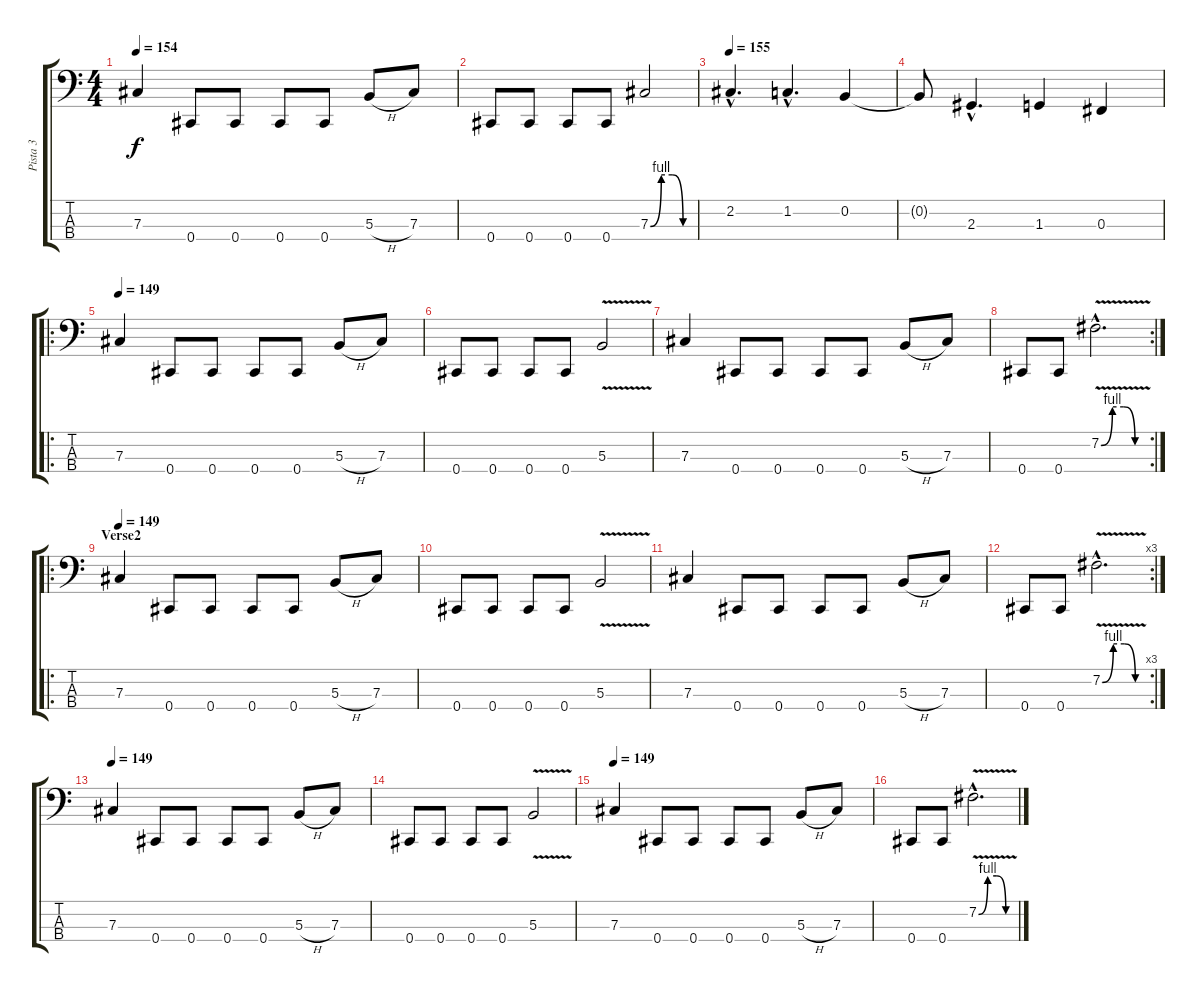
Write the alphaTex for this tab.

\track ("Pista 3" "Pista 3") {instrument electricbassfinger}
\staff {score tabs}
\tuning (E2 B1 Gb1 Db1) {hide}
\ts (4 4)
\tempo 154
\clef f4
\ks c
7.3.4{dy f} 0.4.8 0.4.8 0.4.8 0.4.8 5.3{h}.8 7.3.8 |
0.4.8 0.4.8 0.4.8 0.4.8 7.3{be (custom 0 0 15 4 30 4 45 0 60 0)}.2 |
\tempo 155
2.2{hac}.4{d} 1.2{hac}.4{d} 0.2.4 |
0.2{t}.8 2.3{hac}.4{d} 1.3.4 0.3.4 |
\ro
\tempo 149
7.3.4 0.4.8 0.4.8 0.4.8 0.4.8 5.3{h}.8 7.3.8 |
0.4.8 0.4.8 0.4.8 0.4.8 5.3{v}.2 |
7.3.4 0.4.8 0.4.8 0.4.8 0.4.8 5.3{h}.8 7.3.8 |
\rc 2
0.4.8 0.4.8 7.2{be (custom 0 0 15 4 30 4 45 0 60 0) v hac}.2{d} |
\ro
\section ("" "Verse2")
\tempo 149
7.3.4 0.4.8 0.4.8 0.4.8 0.4.8 5.3{h}.8 7.3.8 |
0.4.8 0.4.8 0.4.8 0.4.8 5.3{v}.2 |
7.3.4 0.4.8 0.4.8 0.4.8 0.4.8 5.3{h}.8 7.3.8 |
\rc 3
0.4.8 0.4.8 7.2{be (custom 0 0 15 4 30 4 45 0 60 0) v hac}.2{d} |
\tempo 149
7.3.4 0.4.8 0.4.8 0.4.8 0.4.8 5.3{h}.8 7.3.8 |
0.4.8 0.4.8 0.4.8 0.4.8 5.3{v}.2 |
\tempo 149
7.3.4 0.4.8 0.4.8 0.4.8 0.4.8 5.3{h}.8 7.3.8 |
0.4.8 0.4.8 7.2{be (custom 0 0 15 4 30 4 45 0 60 0) v hac}.2{d}
